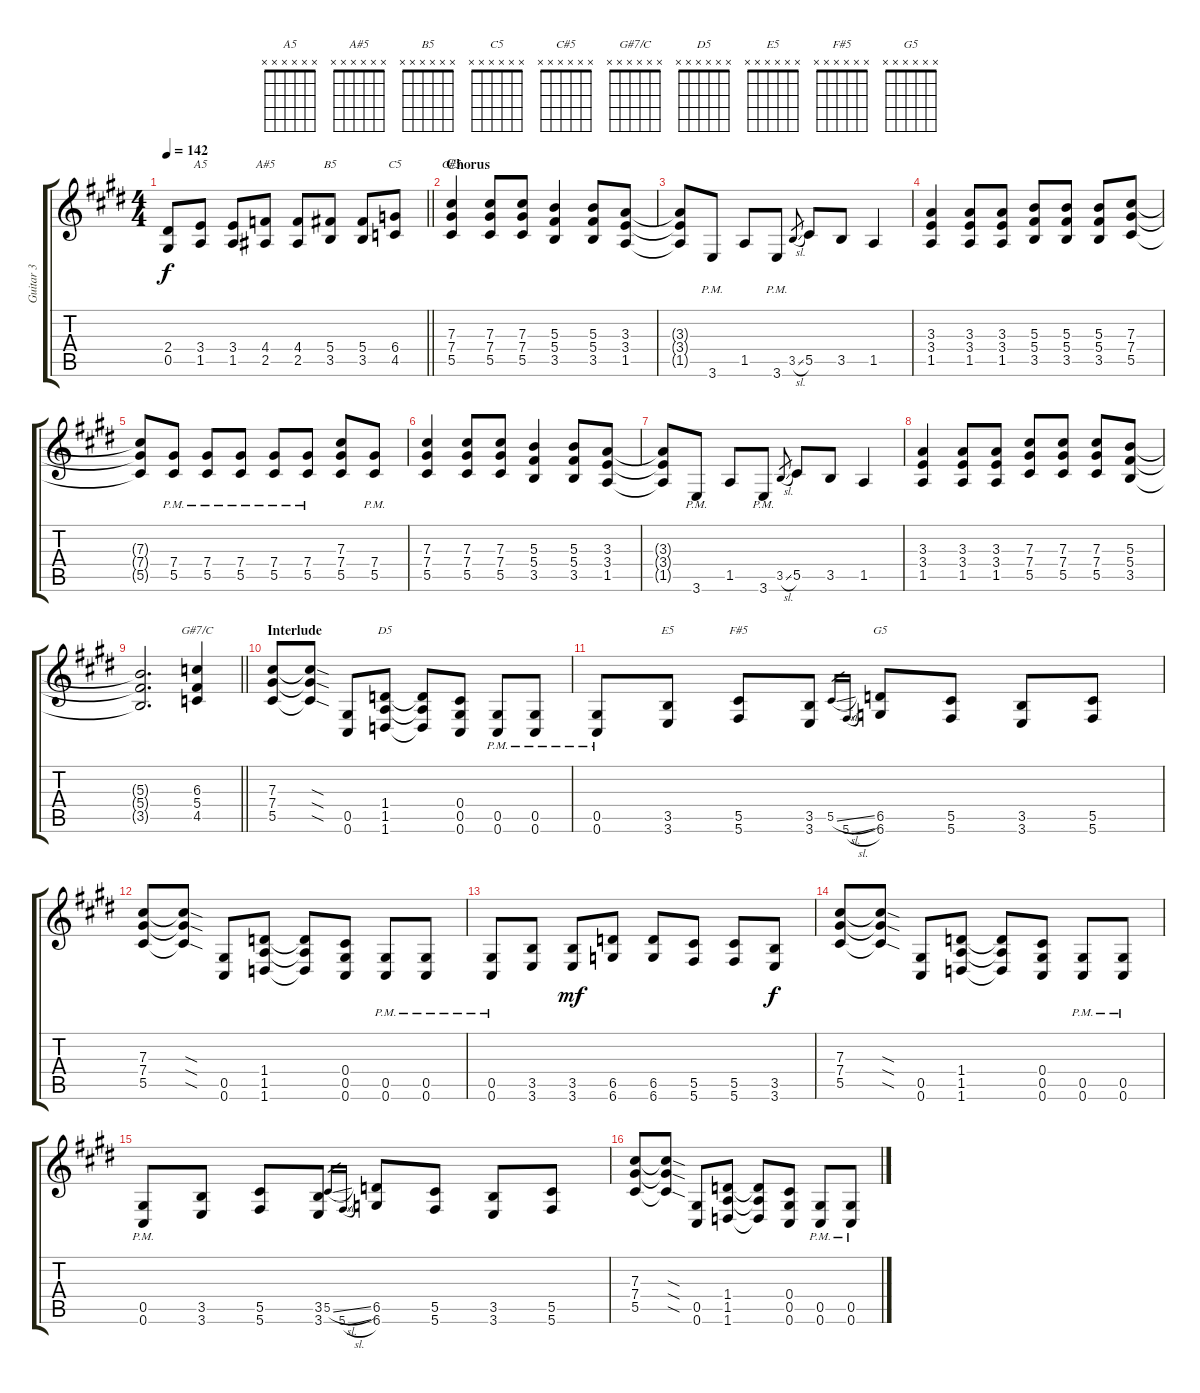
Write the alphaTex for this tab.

\track ("Guitar 3" "Guitar 3") {instrument distortionguitar}
\staff {score tabs}
\tuning (Eb4 Bb3 Gb3 Db3 Ab2 Db2) {hide}
\chord ("A5" x x x x x x)
\chord ("A#5" x x x x x x)
\chord ("B5" x x x x x x)
\chord ("C5" x x x x x x)
\chord ("C#5" x x x x x x)
\chord ("G#7/C" x x x x x x)
\chord ("D5" x x x x x x)
\chord ("E5" x x x x x x)
\chord ("F#5" x x x x x x)
\chord ("G5" x x x x x x)
\ts (4 4)
\tempo 142
\clef g2
\barLineRight lightlight
\ks c#minor
(2.4 0.5).8{dy f} (3.4 1.5).8{ch "A5"} (3.4 1.5).8 (4.4 2.5).8{ch "A#5"} (4.4 2.5).8 (5.4 3.5).8{ch "B5"} (5.4 3.5).8 (6.4 4.5).8{ch "C5"} |
\section ("" "Chorus")
(7.3 7.4 5.5).4{ch "C#5"} (7.3 7.4 5.5).8 (7.3 7.4 5.5).8 (5.3 5.4 3.5).4 (5.3 5.4 3.5).8 (3.3 3.4 1.5).8 |
(3.3{t} 3.4{t} 1.5{t}).8 3.6{pm}.8 1.5.8 3.6{pm}.8 3.5{sl}.8{gr} 5.5.8 3.5.8 1.5.4 |
(3.3 3.4 1.5).4 (3.3 3.4 1.5).8 (3.3 3.4 1.5).8 (5.3 5.4 3.5).8 (5.3 5.4 3.5).8 (5.3 5.4 3.5).8 (7.3 7.4 5.5).8 |
(7.3{t} 7.4{t} 5.5{t}).8 (7.4{pm} 5.5{pm}).8 (7.4{pm} 5.5{pm}).8 (7.4{pm} 5.5{pm}).8 (7.4{pm} 5.5{pm}).8 (7.4{pm} 5.5{pm}).8 (7.3 7.4 5.5).8 (7.4{pm} 5.5{pm}).8 |
(7.3 7.4 5.5).4 (7.3 7.4 5.5).8 (7.3 7.4 5.5).8 (5.3 5.4 3.5).4 (5.3 5.4 3.5).8 (3.3 3.4 1.5).8 |
(3.3{t} 3.4{t} 1.5{t}).8 3.6{pm}.8 1.5.8 3.6{pm}.8 3.5{sl}.8{gr} 5.5.8 3.5.8 1.5.4 |
(3.3 3.4 1.5).4 (3.3 3.4 1.5).8 (3.3 3.4 1.5).8 (7.3 7.4 5.5).8 (7.3 7.4 5.5).8 (7.3 7.4 5.5).8 (5.3 5.4 3.5).8 |
\barLineRight lightlight
(5.3{t} 5.4{t} 3.5{t}).2{d} (6.3 5.4 4.5).4{ch "G#7/C"} |
\section ("" "Interlude")
(7.3 7.4 5.5).8 (7.3{sod t} 7.4{sod t} 5.5{sod t}).8 (0.5 0.6).8 (1.4 1.5 1.6).8{ch "D5"} (1.4{t} 1.5{t} 1.6{t}).8 (0.4 0.5 0.6).8 (0.5{pm} 0.6{pm}).8 (0.5{pm} 0.6{pm}).8 |
(0.5{pm} 0.6{pm}).8 (3.5 3.6).8{ch "E5"} (5.5 5.6).8{ch "F#5"} (3.5 3.6).8 5.5{sl}.16{gr} 5.6{sl}.16{gr} (6.5 6.6).8{ch "G5"} (5.5 5.6).8 (3.5 3.6).8 (5.5 5.6).8 |
(7.3 7.4 5.5).8 (7.3{sod t} 7.4{sod t} 5.5{sod t}).8 (0.5 0.6).8 (1.4 1.5 1.6).8 (1.4{t} 1.5{t} 1.6{t}).8 (0.4 0.5 0.6).8 (0.5{pm} 0.6{pm}).8 (0.5{pm} 0.6{pm}).8 |
(0.5{pm} 0.6{pm}).8 (3.5 3.6).8 (3.5 3.6).8{dy mf} (6.5 6.6).8 (6.5 6.6).8 (5.5 5.6).8 (5.5 5.6).8 (3.5 3.6).8{dy f} |
(7.3 7.4 5.5).8 (7.3{sod t} 7.4{sod t} 5.5{sod t}).8 (0.5 0.6).8 (1.4 1.5 1.6).8 (1.4{t} 1.5{t} 1.6{t}).8 (0.4 0.5 0.6).8 (0.5{pm} 0.6{pm}).8 (0.5{pm} 0.6{pm}).8 |
(0.5{pm} 0.6{pm}).8 (3.5 3.6).8 (5.5 5.6).8 (3.5 3.6).8 5.5{sl}.16{gr} 5.6{sl}.16{gr} (6.5 6.6).8 (5.5 5.6).8 (3.5 3.6).8 (5.5 5.6).8 |
(7.3 7.4 5.5).8 (7.3{sod t} 7.4{sod t} 5.5{sod t}).8 (0.5 0.6).8 (1.4 1.5 1.6).8 (1.4{t} 1.5{t} 1.6{t}).8 (0.4 0.5 0.6).8 (0.5{pm} 0.6{pm}).8 (0.5{pm} 0.6{pm}).8
